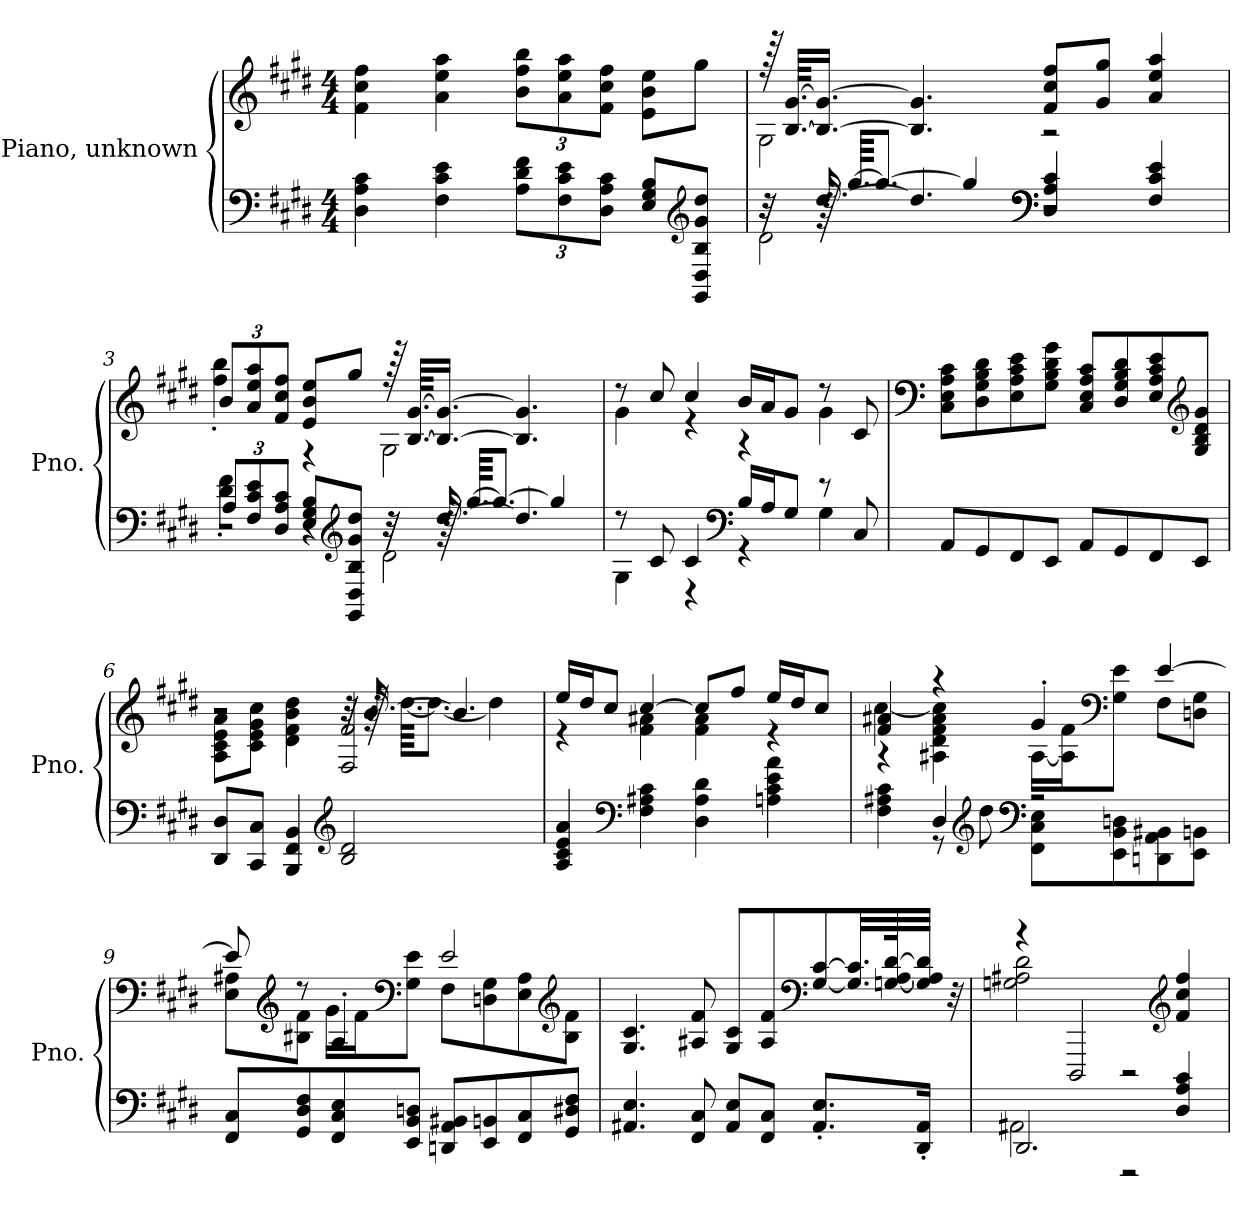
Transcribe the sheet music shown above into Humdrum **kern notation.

**kern	**kern
*part1	*part1
*staff2	*staff1
*I"Piano, unknown	*
*I'Pno.	*
*clefF4	*clefG2
*k[f#c#g#d#]	*k[f#c#g#d#]
*M4/4	*M4/4
*MM120	*MM120
=1	=1
4D#\ 4A\ 4c#\	4f#\ 4cc#\ 4ff#\
4F#\ 4c#\ 4e\	4a\ 4ee\ 4aa\
*Xbrackettup	*Xbrackettup
12A\ 12d#\ 12f#\L	12b\ 12ff#\ 12bb\L
12F#\ 12c#\ 12e\	12a\ 12ee\ 12aa\
12D#\ 12A\ 12c#\J	12f#\ 12cc#\ 12ff#\J
8E/ 8G#/ 8B/L	8e\ 8b\ 8ee\L
*clefG2	*
8GG#/ 8D#/ 8B/ 8g#/ 8dd#/J	8gg#\J
=2	=2
*^	*^
*	*^	*	*
32r	2d#\	32r	128r	2G#\
.	.	.	[64.B/ [64.g#/KKLL	.
[16.dd#/	.	128r	16.B/_ 16.g#/_JJ	.
.	.	[64.gg#/KKKL	.	.
.	.	8.gg#/J_	.	.
4.dd#/]	.	.	4.B/] 4.g#/]	.
.	.	4gg#/]	.	.
*clefF4	*	*	*	*
2r	2r	4D#/ 4A/ 4c#/	8f#/ 8cc#/ 8ff#/L	2r
.	.	.	8g#/ 8gg#/J	.
.	.	4F#/ 4c#/ 4e/	4a/ 4ee/ 4aa/	.
!!LO:LB:g=z	!!
=3	=3	=3	=3	=3
2r	4d#\' 4f#\'	12A/L	12b/L	4ff#\' 4bb\'
.	.	12F#/ 12c#/ 12e/	12a/ 12ee/ 12aa/	.
.	.	12D#/ 12A/ 12c#/J	12f#/ 12cc#/ 12ff#/J	.
.	4r	8E/ 8G#/ 8B/L	8e/ 8b/ 8ee/L	4r
*clefG2	*	*	*	*
.	.	8GG#/ 8D#/ 8B/ 8g#/ 8dd#/J	8gg#/J	.
32r	2d#\	32r	128r	2G#\
.	.	.	[64.B/ [64.g#/KKLL	.
[16.dd#/	.	128r	16.B/_ 16.g#/_JJ	.
.	.	[64.gg#/KKKL	.	.
.	.	8.gg#/J_	.	.
4.dd#/]	.	.	4.B/] 4.g#/]	.
.	.	4gg#/]	.	.
*	*v	*v	*	*
=4	=4	=4	=4
8r	4G#\	8r	4g#\
8c#/	.	8cc#/	.
4c#/	4r	4cc#/	4r
*clefF4	*	*	*
16B/LL	4r	16b/LL	4r
16A/J	.	16a/J	.
8G#/J	.	8g#/J	.
8r	4G#\	8r	4g#\
8C#/	.	8c#/	.
*v	*v	*	*
*	*v	*v
!!LO:LB:g=z
=5	=5
*	*clefF4
8AA/L	8C#\ 8E\ 8A\ 8c#\L
8GG#/	8D#\ 8G#\ 8B\ 8d#\
8FF#/	8E\ 8A\ 8c#\ 8e\
8EE/J	8G#\ 8B\ 8d#\ 8g#\J
8AA/L	8C#/ 8E/ 8A/ 8c#/L
8GG#/	8D#/ 8G#/ 8B/ 8d#/
8FF#/	8E/ 8A/ 8c#/ 8e/
*	*clefG2
8EE/J	8G#/ 8B/ 8d#/ 8g#/J
=6	=6
*	*^
*	*	*^
8DD#/ 8D#/L	2r	8A\ 8c#\ 8e\ 8a\L	2r
8CC#/ 8C#/J	.	8c#\ 8e\ 8g#\ 8cc#\J	.
4BBB/ 4FF#/ 4BB/	.	4d#\ 4f#\ 4b\ 4dd#\	.
*clefG2	*	*	*
2B/ 2d#/	32r	32r	2F#/ 2f#/
.	[16.b/	128r	.
.	.	[64.dd#\KKKL	.
.	.	8.dd#\J_	.
.	4.b/]	.	.
.	.	4dd#\]	.
*	*	*v	*v
=7	=7	=7
4A/ 4c#/ 4e/ 4a/	16ee/LL	4r
.	16dd#/J	.
.	8cc#/J	.
*clefF4	*	*
4F#\ 4A#X\ 4c#\	[4cc#/	4f#\ 4a#X\
4D#\ 4A#\ 4d#\	8cc#/L]	4f#\ 4a#\
.	8ff#/J	.
4An\ 4c#\ 4e\ 4a\	16ee/LL	4r
.	16dd#/J	.
.	8cc#/J	.
!!LO:LB:g=z	!!
=8	=8	=8
*^	*	*
4r	4F#\ 4A#X\ 4c#\	4f#/ 4a#X/	[4cc#\
4D#/	8r	4r	4A#X\ 4d#\ 4f#\ 4a#\ 4cc#\]
*clefG2	*	*	*
.	8dd#\	.	.
*clefF4	*	*	*
2r	8FF#\ 8C#\ 8E\L	4g#'/	[16A#\LL
.	.	.	16A#\] 16f#\J
*	*	*clefF4	*
.	8EE\ 8BB\ 8Dn\	.	8G#\ 8e\J
.	8DDn\ 8AA\ 8BB#X\	[4e/	8F#\L
.	8EE\ 8BBn\J	.	8Dn\ 8G#\J
*v	*v	*	*
=9	=9	=9
8FF#/ 8C#/L	8e/]	8E\ 8A#X\L
*	*clefG2	*
8GG#/ 8D#/ 8F#/	8r	8B#X\ 8f#\J
8FF#/ 8C#/ 8E/	4A#'/	16g#\LL
.	.	16f#\J
*	*clefF4	*
8EE/ 8BB/ 8Dn/J	.	8G#\ 8e\J
8DDn/ 8AA/ 8BB#X/L	2e/	8F#\L
8EE/ 8BBn/	.	8Dn\ 8G#\
8FF#/ 8C#/	.	8E\ 8A#\
*	*clefG2	*
8GG#/ 8D#X/ 8F#/J	.	8B#\ 8f#\J
*	*v	*v
!!LO:LB:g=z
=10	=10
4.AA#X/ 4.E/	4.G#/ 4.c#/
8FF#/ 8C#/	8A#X/ 8f#/
8AA#/ 8E/L	8G#/ 8c#/L
8FF#/ 8C#/J	8A#/ 8f#/
*	*clefF4
8.AA#/' 8.E/'L	[8G#/ [8c#/
.	32.G#/] 32.c#/]LL
.	[64Gn/ [64A#/ [64d#/K
16DD#/' 16AA#/'Jk	32G/] 32A#/] 32d#/]JJJ
.	32r
=11	=11
*^	*^
2.DD#/	2AA#X\	4r	2Gn\ 2A#X\ 2d#\
.	.	2DDD#/	.
.	2r	.	2r
*	*	*clefG2	*
4D#/ 4A/ 4c#/	.	4f#/ 4cc#/ 4ff#/	.
*v	*v	*	*
*	*v	*v
=	=
*-	*-
